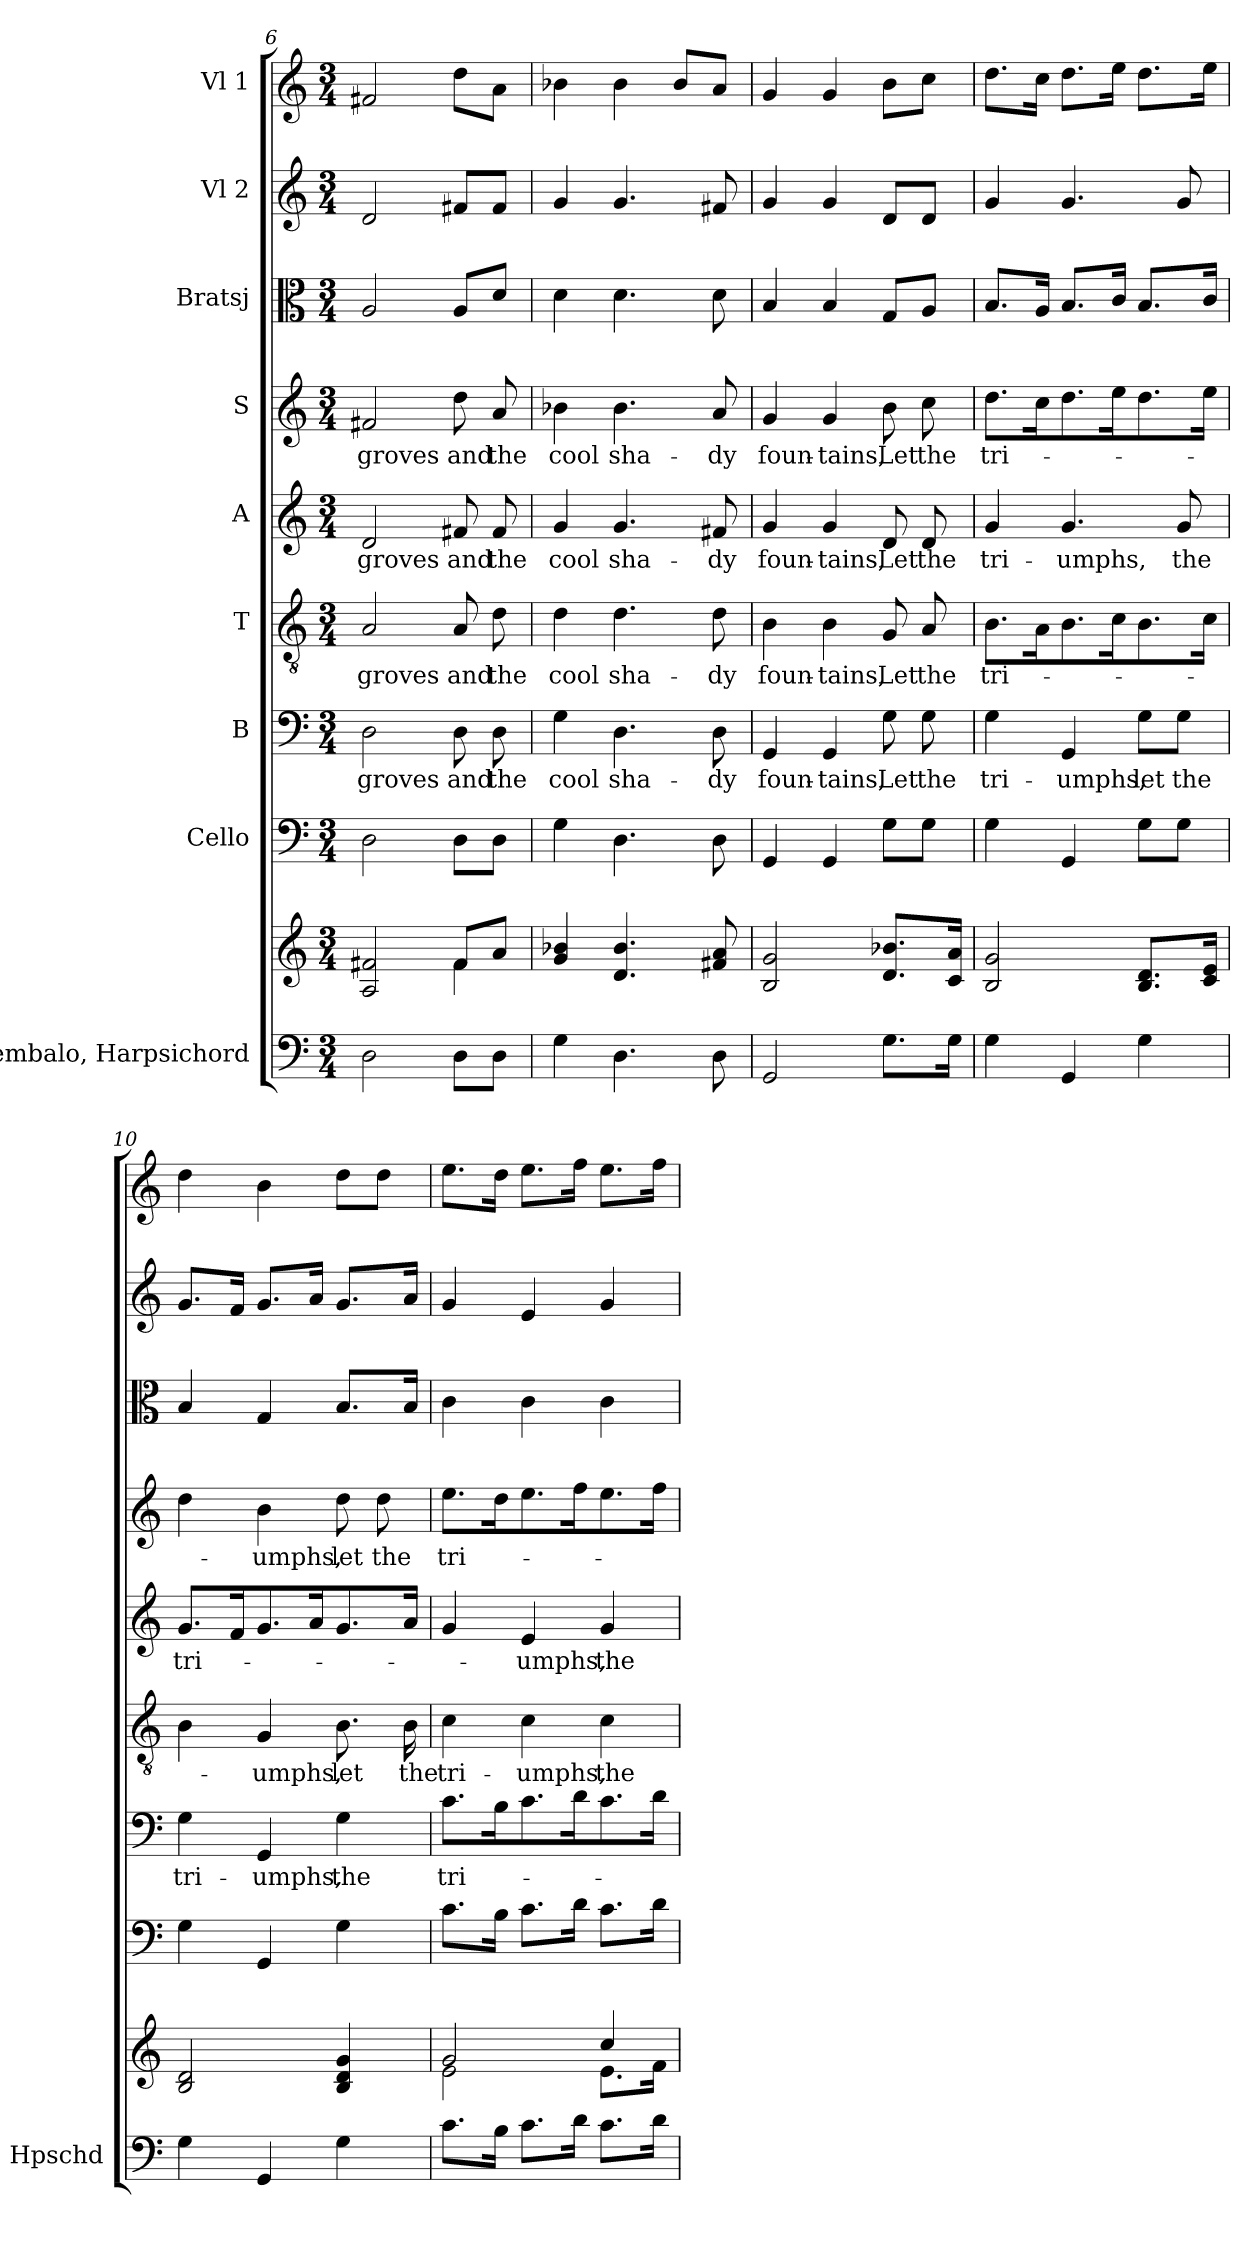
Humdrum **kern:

**kern	**kern	**kern	**kern	**text	**kern	**text	**kern	**text	**kern	**text	**kern	**kern	**kern
*part9	*part9	*part8	*part7	*part7	*part6	*part6	*part5	*part5	*part4	*part4	*part3	*part2	*part1
*staff10	*staff9	*staff8	*staff7	*staff7	*staff6	*staff6	*staff5	*staff5	*staff4	*staff4	*staff3	*staff2	*staff1
*I"Cembalo, Harpsichord	*	*I"Cello	*I"B	*	*I"T	*	*I"A	*	*I"S	*	*I"Bratsj	*I"Vl 2	*I"Vl 1
*I'Hpschd	*	*	*	*	*	*	*	*	*	*	*	*	*
!!LO:PB:g=z
*clefF4	*clefG2	*clefF4	*clefF4	*	*clefGv2	*	*clefG2	*	*clefG2	*	*clefC3	*clefG2	*clefG2
*k[]	*k[]	*k[]	*k[]	*	*k[]	*	*k[]	*	*k[]	*	*k[]	*k[]	*k[]
*M3/4	*M3/4	*M3/4	*M3/4	*	*M3/4	*	*M3/4	*	*M3/4	*	*M3/4	*M3/4	*M3/4
=6	=6	=6	=6	=6	=6	=6	=6	=6	=6	=6	=6	=6	=6
*	*^	*	*	*	*	*	*	*	*	*	*	*	*
!	!	!	!	!	!LO:LY:b	!	!LO:LY:b	!	!LO:LY:b	!	!LO:LY:b	!	!	!
2D\	2A/ 2f#X/	2ryy	2D\	2D\	groves	2A/	groves	2d/	groves	2f#X/	groves	2A/	2d/	2f#X/
!	!	!	!	!	!LO:LY:b	!	!LO:LY:b	!	!LO:LY:b	!	!LO:LY:b	!	!	!
8D\L	8f#/L	4f#\	8D\L	8D\	and	8A/	and	8f#X/	and	8dd\	and	8A/L	8f#X/L	8dd\L
!	!	!	!	!	!LO:LY:b	!	!LO:LY:b	!	!LO:LY:b	!	!LO:LY:b	!	!	!
8D\J	8a/J	.	8D\J	8D\	the	8d\	the	8f#/	the	8a/	the	8d/J	8f#/J	8a\J
*	*v	*v	*	*	*	*	*	*	*	*	*	*	*	*
=7	=7	=7	=7	=7	=7	=7	=7	=7	=7	=7	=7	=7	=7
!	!	!	!	!LO:LY:b	!	!LO:LY:b	!	!LO:LY:b	!	!LO:LY:b	!	!	!
4G\	4g/ 4b-X/	4G\	4G\	cool	4d\	cool	4g/	cool	4b-X\	cool	4d\	4g/	4b-X\
!	!	!	!	!LO:LY:b	!	!LO:LY:b	!	!LO:LY:b	!	!LO:LY:b	!	!	!
4.D\	4.d/ 4.b-/	4.D\	4.D\	sha-	4.d\	sha-	4.g/	sha-	4.b-\	sha-	4.d\	4.g/	4b-\
.	.	.	.	.	.	.	.	.	.	.	.	.	8b-/L
!	!	!	!	!LO:LY:b	!	!LO:LY:b	!	!LO:LY:b	!	!LO:LY:b	!	!	!
8D\	8f#X/ 8a/	8D\	8D\	-dy	8d\	-dy	8f#X/	-dy	8a/	-dy	8d\	8f#X/	8a/J
=8	=8	=8	=8	=8	=8	=8	=8	=8	=8	=8	=8	=8	=8
!	!	!	!	!LO:LY:b	!	!LO:LY:b	!	!LO:LY:b	!	!LO:LY:b	!	!	!
2GG/	2B/ 2g/	4GG/	4GG/	foun-	4B\	foun-	4g/	foun-	4g/	foun-	4B/	4g/	4g/
!	!	!	!	!LO:LY:b	!	!LO:LY:b	!	!LO:LY:b	!	!LO:LY:b	!	!	!
.	.	4GG/	4GG/	-tains,	4B\	-tains,	4g/	-tains,	4g/	-tains,	4B/	4g/	4g/
!	!	!	!	!LO:LY:b	!	!LO:LY:b	!	!LO:LY:b	!	!LO:LY:b	!	!	!
8.G\L	8.d/ 8.b-X/L	8G\L	8G\	Let	8G/	Let	8d/	Let	8b\	Let	8G/L	8d/L	8b\L
!	!	!	!	!LO:LY:b	!	!LO:LY:b	!	!LO:LY:b	!	!LO:LY:b	!	!	!
.	.	8G\J	8G\	the	8A/	the	8d/	the	8cc\	the	8A/J	8d/J	8cc\J
16G\Jk	16c/ 16a/Jk	.	.	.	.	.	.	.	.	.	.	.	.
=9	=9	=9	=9	=9	=9	=9	=9	=9	=9	=9	=9	=9	=9
!	!	!	!	!LO:LY:b	!	!LO:LY:b	!	!LO:LY:b	!	!LO:LY:b	!	!	!
4G\	2B/ 2g/	4G\	4G\	tri-	8.B\L	tri-	4g/	tri-	8.dd\L	tri-	8.B/L	4g/	8.dd\L
.	.	.	.	.	16A\K	.	.	.	16cc\K	.	16A/Jk	.	16cc\Jk
!	!	!	!	!LO:LY:b	!	!	!	!LO:LY:b	!	!	!	!	!
4GG/	.	4GG/	4GG/	-umphs,	8.B\	.	4.g/	-umphs,	8.dd\	.	8.B/L	4.g/	8.dd\L
.	.	.	.	.	16c\K	.	.	.	16ee\K	.	16c/Jk	.	16ee\Jk
!	!	!	!	!LO:LY:b	!	!	!	!	!	!	!	!	!
4G\	8.B/ 8.d/L	8G\L	8G\L	let	8.B\	.	.	.	8.dd\	.	8.B/L	.	8.dd\L
!	!	!	!	!LO:LY:b	!	!	!	!LO:LY:b	!	!	!	!	!
.	.	8G\J	8G\J	the	.	.	8g/	the	.	.	.	8g/	.
.	16c/ 16e/Jk	.	.	.	16c\Jk	.	.	.	16ee\Jk	.	16c/Jk	.	16ee\Jk
=10	=10	=10	=10	=10	=10	=10	=10	=10	=10	=10	=10	=10	=10
!	!	!	!	!LO:LY:b	!	!	!	!LO:LY:b	!	!	!	!	!
4G\	2B/ 2d/	4G\	4G\	tri-	4B\	.	8.g/L	tri-	4dd\	.	4B/	8.g/L	4dd\
.	.	.	.	.	.	.	16f/K	.	.	.	.	16f/Jk	.
!	!	!	!	!LO:LY:b	!	!LO:LY:b	!	!	!	!LO:LY:b	!	!	!
4GG/	.	4GG/	4GG/	-umphs,	4G/	-umphs,	8.g/	.	4b\	-umphs,	4G/	8.g/L	4b\
.	.	.	.	.	.	.	16a/K	.	.	.	.	16a/Jk	.
!	!	!	!	!LO:LY:b	!	!LO:LY:b	!	!	!	!LO:LY:b	!	!	!
4G\	4B/ 4d/ 4g/	4G\	4G\	the	8.B\	let	8.g/	.	8dd\	let	8.B/L	8.g/L	8dd\L
!	!	!	!	!	!	!	!	!	!	!LO:LY:b	!	!	!
.	.	.	.	.	.	.	.	.	8dd\	the	.	.	8dd\J
!	!	!	!	!	!	!LO:LY:b	!	!	!	!	!	!	!
.	.	.	.	.	16B\	the	16a/Jk	.	.	.	16B/Jk	16a/Jk	.
!!LO:PB:g=z
=11	=11	=11	=11	=11	=11	=11	=11	=11	=11	=11	=11	=11	=11
*	*^	*	*	*	*	*	*	*	*	*	*	*	*
!	!	!	!	!	!LO:LY:b	!	!LO:LY:b	!	!	!	!LO:LY:b	!	!	!
8.c\L	2g/	2e\	8.c\L	8.c\L	tri-	4c\	tri-	4g/	.	8.ee\L	tri-	4c\	4g/	8.ee\L
16B\Jk	.	.	16B\Jk	16B\K	.	.	.	.	.	16dd\K	.	.	.	16dd\Jk
!	!	!	!	!	!	!	!LO:LY:b	!	!LO:LY:b	!	!	!	!	!
8.c\L	.	.	8.c\L	8.c\	.	4c\	-umphs,	4e/	-umphs,	8.ee\	.	4c\	4e/	8.ee\L
16d\Jk	.	.	16d\Jk	16d\K	.	.	.	.	.	16ff\K	.	.	.	16ff\Jk
!	!	!	!	!	!	!	!LO:LY:b	!	!LO:LY:b	!	!	!	!	!
8.c\L	4cc/	8.e\L	8.c\L	8.c\	.	4c\	the	4g/	the	8.ee\	.	4c\	4g/	8.ee\L
16d\Jk	.	16f\Jk	16d\Jk	16d\Jk	.	.	.	.	.	16ff\Jk	.	.	.	16ff\Jk
*	*v	*v	*	*	*	*	*	*	*	*	*	*	*	*
=	=	=	=	=	=	=	=	=	=	=	=	=	=
*-	*-	*-	*-	*-	*-	*-	*-	*-	*-	*-	*-	*-	*-
